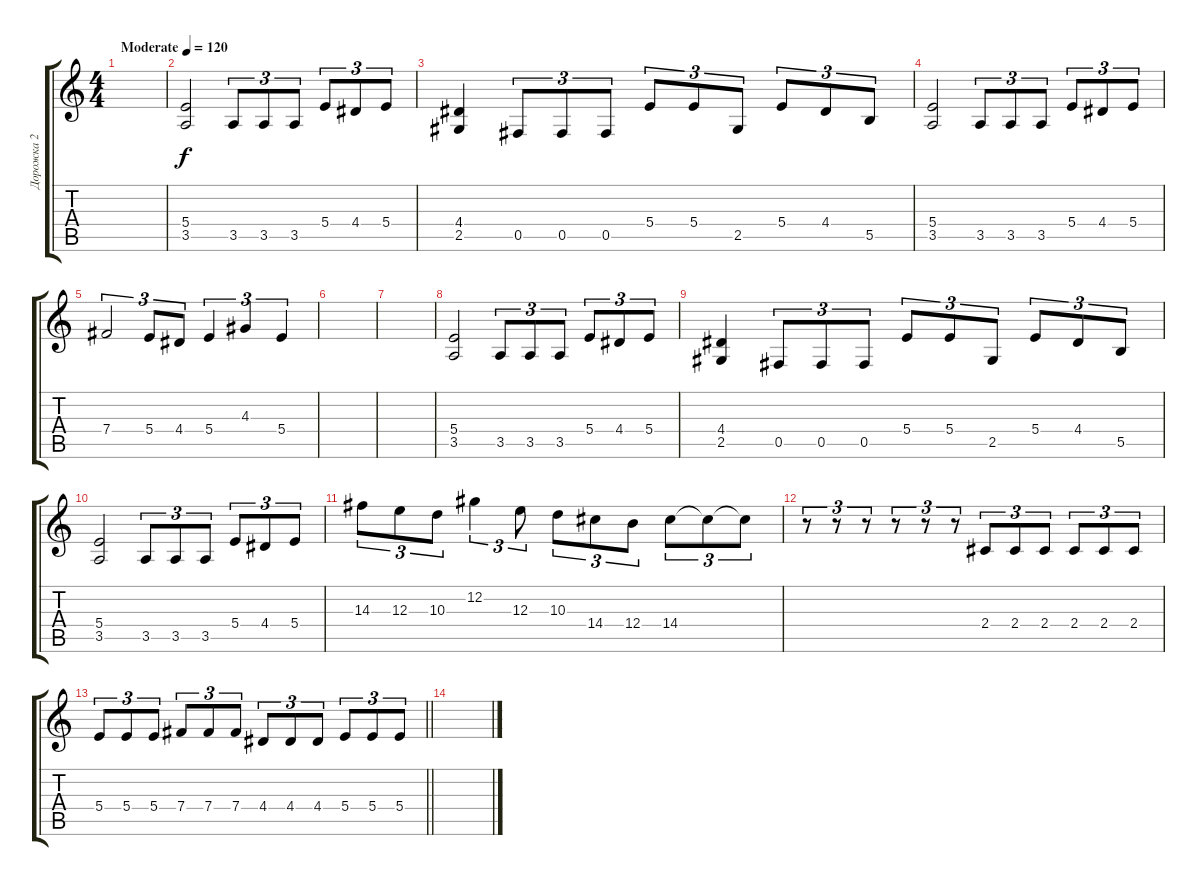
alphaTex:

\track ("Дорожка 2" "Дорожка 2") {instrument distortionguitar}
\staff {score tabs}
\tuning (Db4 Ab3 E3 B2 Gb2 B1) {hide}
\ts (4 4)
\tempo (120 "Moderate")
\clef g2
\ks c
|
(5.4 3.5).2 3.5.8{tu (3 2)} 3.5.8{tu (3 2)} 3.5.8{tu (3 2)} 5.4.8{tu (3 2)} 4.4.8{tu (3 2)} 5.4.8{tu (3 2)} |
(4.4 2.5).4 0.5.8{tu (3 2)} 0.5.8{tu (3 2)} 0.5.8{tu (3 2)} 5.4.8{tu (3 2)} 5.4.8{tu (3 2)} 2.5.8{tu (3 2)} 5.4.8{tu (3 2)} 4.4.8{tu (3 2)} 5.5.8{tu (3 2)} |
(5.4 3.5).2 3.5.8{tu (3 2)} 3.5.8{tu (3 2)} 3.5.8{tu (3 2)} 5.4.8{tu (3 2)} 4.4.8{tu (3 2)} 5.4.8{tu (3 2)} |
7.4.2{tu (3 2)} 5.4.8{tu (3 2)} 4.4.8{tu (3 2)} 5.4.4{tu (3 2)} 4.3.4{tu (3 2)} 5.4.4{tu (3 2)} |
|
|
(5.4 3.5).2 3.5.8{tu (3 2)} 3.5.8{tu (3 2)} 3.5.8{tu (3 2)} 5.4.8{tu (3 2)} 4.4.8{tu (3 2)} 5.4.8{tu (3 2)} |
(4.4 2.5).4 0.5.8{tu (3 2)} 0.5.8{tu (3 2)} 0.5.8{tu (3 2)} 5.4.8{tu (3 2)} 5.4.8{tu (3 2)} 2.5.8{tu (3 2)} 5.4.8{tu (3 2)} 4.4.8{tu (3 2)} 5.5.8{tu (3 2)} |
(5.4 3.5).2 3.5.8{tu (3 2)} 3.5.8{tu (3 2)} 3.5.8{tu (3 2)} 5.4.8{tu (3 2)} 4.4.8{tu (3 2)} 5.4.8{tu (3 2)} |
14.3.8{tu (3 2)} 12.3.8{tu (3 2)} 10.3.8{tu (3 2)} 12.2.4{tu (3 2)} 12.3.8{tu (3 2)} 10.3.8{tu (3 2)} 14.4.8{tu (3 2)} 12.4.8{tu (3 2)} 14.4.8{tu (3 2)} 14.4{t}.8{tu (3 2)} 14.4{t}.8{tu (3 2)} |
r.8{tu (3 2)} r.8{tu (3 2)} r.8{tu (3 2)} r.8{tu (3 2)} r.8{tu (3 2)} r.8{tu (3 2)} 2.4.8{tu (3 2)} 2.4.8{tu (3 2)} 2.4.8{tu (3 2)} 2.4.8{tu (3 2)} 2.4.8{tu (3 2)} 2.4.8{tu (3 2)} |
\barLineRight lightlight
5.4.8{tu (3 2)} 5.4.8{tu (3 2)} 5.4.8{tu (3 2)} 7.4.8{tu (3 2)} 7.4.8{tu (3 2)} 7.4.8{tu (3 2)} 4.4.8{tu (3 2)} 4.4.8{tu (3 2)} 4.4.8{tu (3 2)} 5.4.8{tu (3 2)} 5.4.8{tu (3 2)} 5.4.8{tu (3 2)} |
\section ("" " ")
